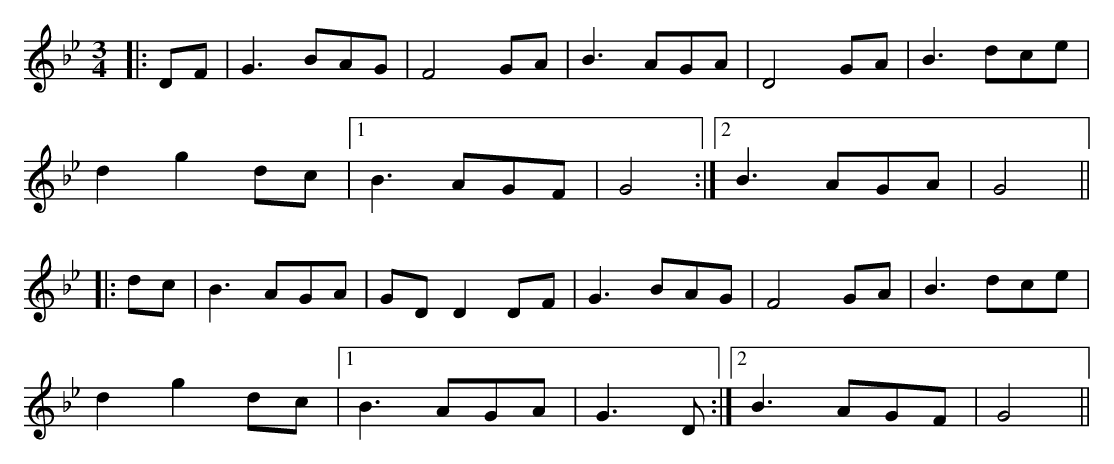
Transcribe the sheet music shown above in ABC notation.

X:1
M:3/4
K:Gmin
|:DF|G3 BAG|F4 GA|B3 AGA|D4 GA|B3 dce|
d2 g2 dc|1 B3 AGF|G4:|2 B3 AGA|G4||
|:dc|B3 AGA|GD D2 DF|G3 BAG|F4 GA|B3 dce|
d2 g2 dc|1 B3 AGA|G3 D:|2 B3 AGF|G4||
